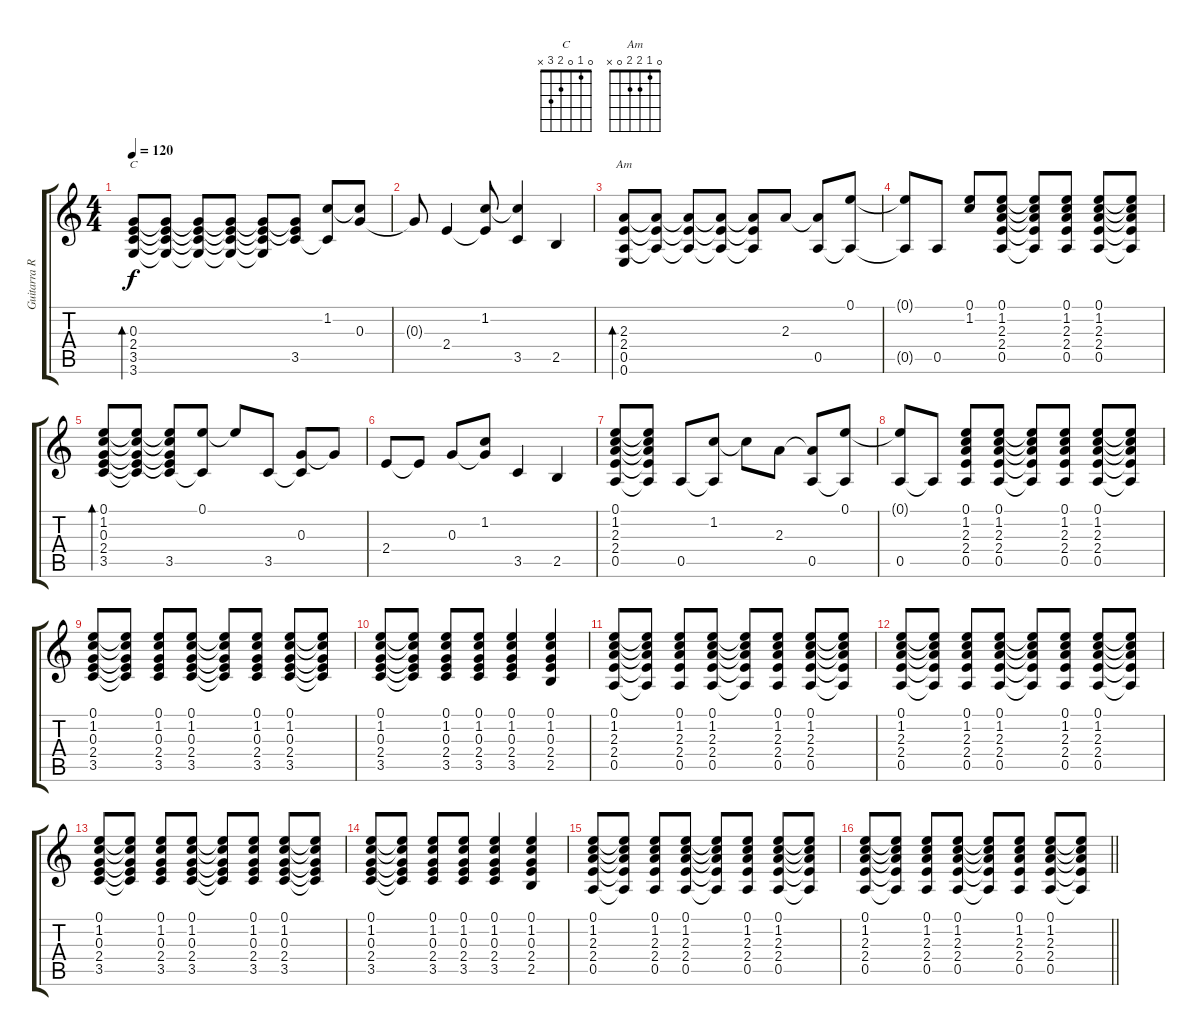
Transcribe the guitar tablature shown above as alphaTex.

\track ("Guitarra Rítmica" "Guitarra R") {instrument electricguitarjazz}
\staff {score tabs}
\tuning (E4 B3 G3 D3 A2 E2) {hide}
\chord ("C" 0 1 0 2 3 x)
\chord ("Am" 0 1 2 2 0 x)
\ts (4 4)
\tempo 120
\clef g2
\ks c
(0.3 2.4 3.5 3.6).8{bd 120 ch "C" dy f instrument electricguitarjazz} (0.3{t} 2.4{t} 3.5{t} 3.6{t}).8 (0.3{t} 2.4{t} 3.5{t} 3.6{t}).8 (0.3{t} 2.4{t} 3.5{t} 3.6{t}).8 (0.3{t} 2.4{t} 3.5{t} 3.6{t}).8 (0.3{t} 2.4{t} 3.5).8 (1.2 3.5{t}).8 (1.2{t} 0.3).8 |
0.3{t}.8 2.4.4 (1.2 2.4{t}).8 (1.2{t} 3.5).4 2.5.4 |
(2.3 2.4 0.5 0.6).8{bd 60 ch "Am"} (2.3{t} 2.4{t} 0.5{t}).8 (2.3{t} 2.4{t} 0.5{t}).8 (2.3{t} 2.4{t} 0.5{t}).8 (2.3{t} 2.4{t} 0.5{t}).8 2.3.8 (2.3{t} 0.5).8 (0.1 0.5{t}).8 |
(0.1{t} 0.5{t}).8 0.5.8 (0.1 1.2).8 (0.1 1.2 2.3 2.4 0.5).8 (0.1{t} 1.2{t} 2.3{t} 2.4{t} 0.5{t}).8 (0.1 1.2 2.3 2.4 0.5).8 (0.1 1.2 2.3 2.4 0.5).8 (0.1{t} 1.2{t} 2.3{t} 2.4{t} 0.5{t}).8 |
(0.1 1.2 0.3 2.4 3.5).8{bd 60} (0.1{t} 1.2{t} 0.3{t} 2.4{t} 3.5{t}).8 (0.1{t} 1.2{t} 0.3{t} 2.4{t} 3.5).8 (0.1 3.5{t}).8 0.1{t}.8 3.5.8 (0.3 3.5{t}).8 0.3{t}.8 |
2.4.8 2.4{t}.8 0.3.8 (1.2 0.3{t}).8 3.5.4 2.5.4 |
(0.1 1.2 2.3 2.4 0.5).8 (0.1{t} 1.2{t} 2.3{t} 2.4{t} 0.5{t}).8 0.5.8 (1.2 0.5{t}).8 1.2{t}.8 2.3.8 (2.3{t} 0.5).8 (0.1 0.5{t}).8 |
(0.1{t} 0.5).8 0.5{t}.8 (0.1 1.2 2.3 2.4 0.5).8 (0.1 1.2 2.3 2.4 0.5).8 (0.1{t} 1.2{t} 2.3{t} 2.4{t} 0.5{t}).8 (0.1 1.2 2.3 2.4 0.5).8 (0.1 1.2 2.3 2.4 0.5).8 (0.1{t} 1.2{t} 2.3{t} 2.4{t} 0.5{t}).8 |
(0.1 1.2 0.3 2.4 3.5).8 (0.1{t} 1.2{t} 0.3{t} 2.4{t} 3.5{t}).8 (0.1 1.2 0.3 2.4 3.5).8 (0.1 1.2 0.3 2.4 3.5).8 (0.1{t} 1.2{t} 0.3{t} 2.4{t} 3.5{t}).8 (0.1 1.2 0.3 2.4 3.5).8 (0.1 1.2 0.3 2.4 3.5).8 (0.1{t} 1.2{t} 0.3{t} 2.4{t} 3.5{t}).8 |
(0.1 1.2 0.3 2.4 3.5).8 (0.1{t} 1.2{t} 0.3{t} 2.4{t} 3.5{t}).8 (0.1 1.2 0.3 2.4 3.5).8 (0.1 1.2 0.3 2.4 3.5).8 (0.1 1.2 0.3 2.4 3.5).4 (0.1 1.2 0.3 2.4 2.5).4 |
(0.1 1.2 2.3 2.4 0.5).8 (0.1{t} 1.2{t} 2.3{t} 2.4{t} 0.5{t}).8 (0.1 1.2 2.3 2.4 0.5).8 (0.1 1.2 2.3 2.4 0.5).8 (0.1{t} 1.2{t} 2.3{t} 2.4{t} 0.5{t}).8 (0.1 1.2 2.3 2.4 0.5).8 (0.1 1.2 2.3 2.4 0.5).8 (0.1{t} 1.2{t} 2.3{t} 2.4{t} 0.5{t}).8 |
(0.1 1.2 2.3 2.4 0.5).8 (0.1{t} 1.2{t} 2.3{t} 2.4{t} 0.5{t}).8 (0.1 1.2 2.3 2.4 0.5).8 (0.1 1.2 2.3 2.4 0.5).8 (0.1{t} 1.2{t} 2.3{t} 2.4{t} 0.5{t}).8 (0.1 1.2 2.3 2.4 0.5).8 (0.1 1.2 2.3 2.4 0.5).8 (0.1{t} 1.2{t} 2.3{t} 2.4{t} 0.5{t}).8 |
(0.1 1.2 0.3 2.4 3.5).8 (0.1{t} 1.2{t} 0.3{t} 2.4{t} 3.5{t}).8 (0.1 1.2 0.3 2.4 3.5).8 (0.1 1.2 0.3 2.4 3.5).8 (0.1{t} 1.2{t} 0.3{t} 2.4{t} 3.5{t}).8 (0.1 1.2 0.3 2.4 3.5).8 (0.1 1.2 0.3 2.4 3.5).8 (0.1{t} 1.2{t} 0.3{t} 2.4{t} 3.5{t}).8 |
(0.1 1.2 0.3 2.4 3.5).8 (0.1{t} 1.2{t} 0.3{t} 2.4{t} 3.5{t}).8 (0.1 1.2 0.3 2.4 3.5).8 (0.1 1.2 0.3 2.4 3.5).8 (0.1 1.2 0.3 2.4 3.5).4 (0.1 1.2 0.3 2.4 2.5).4 |
(0.1 1.2 2.3 2.4 0.5).8 (0.1{t} 1.2{t} 2.3{t} 2.4{t} 0.5{t}).8 (0.1 1.2 2.3 2.4 0.5).8 (0.1 1.2 2.3 2.4 0.5).8 (0.1{t} 1.2{t} 2.3{t} 2.4{t} 0.5{t}).8 (0.1 1.2 2.3 2.4 0.5).8 (0.1 1.2 2.3 2.4 0.5).8 (0.1{t} 1.2{t} 2.3{t} 2.4{t} 0.5{t}).8 |
\barLineRight lightlight
(0.1 1.2 2.3 2.4 0.5).8 (0.1{t} 1.2{t} 2.3{t} 2.4{t} 0.5{t}).8 (0.1 1.2 2.3 2.4 0.5).8 (0.1 1.2 2.3 2.4 0.5).8 (0.1{t} 1.2{t} 2.3{t} 2.4{t} 0.5{t}).8 (0.1 1.2 2.3 2.4 0.5).8 (0.1 1.2 2.3 2.4 0.5).8 (0.1{t} 1.2{t} 2.3{t} 2.4{t} 0.5{t}).8
